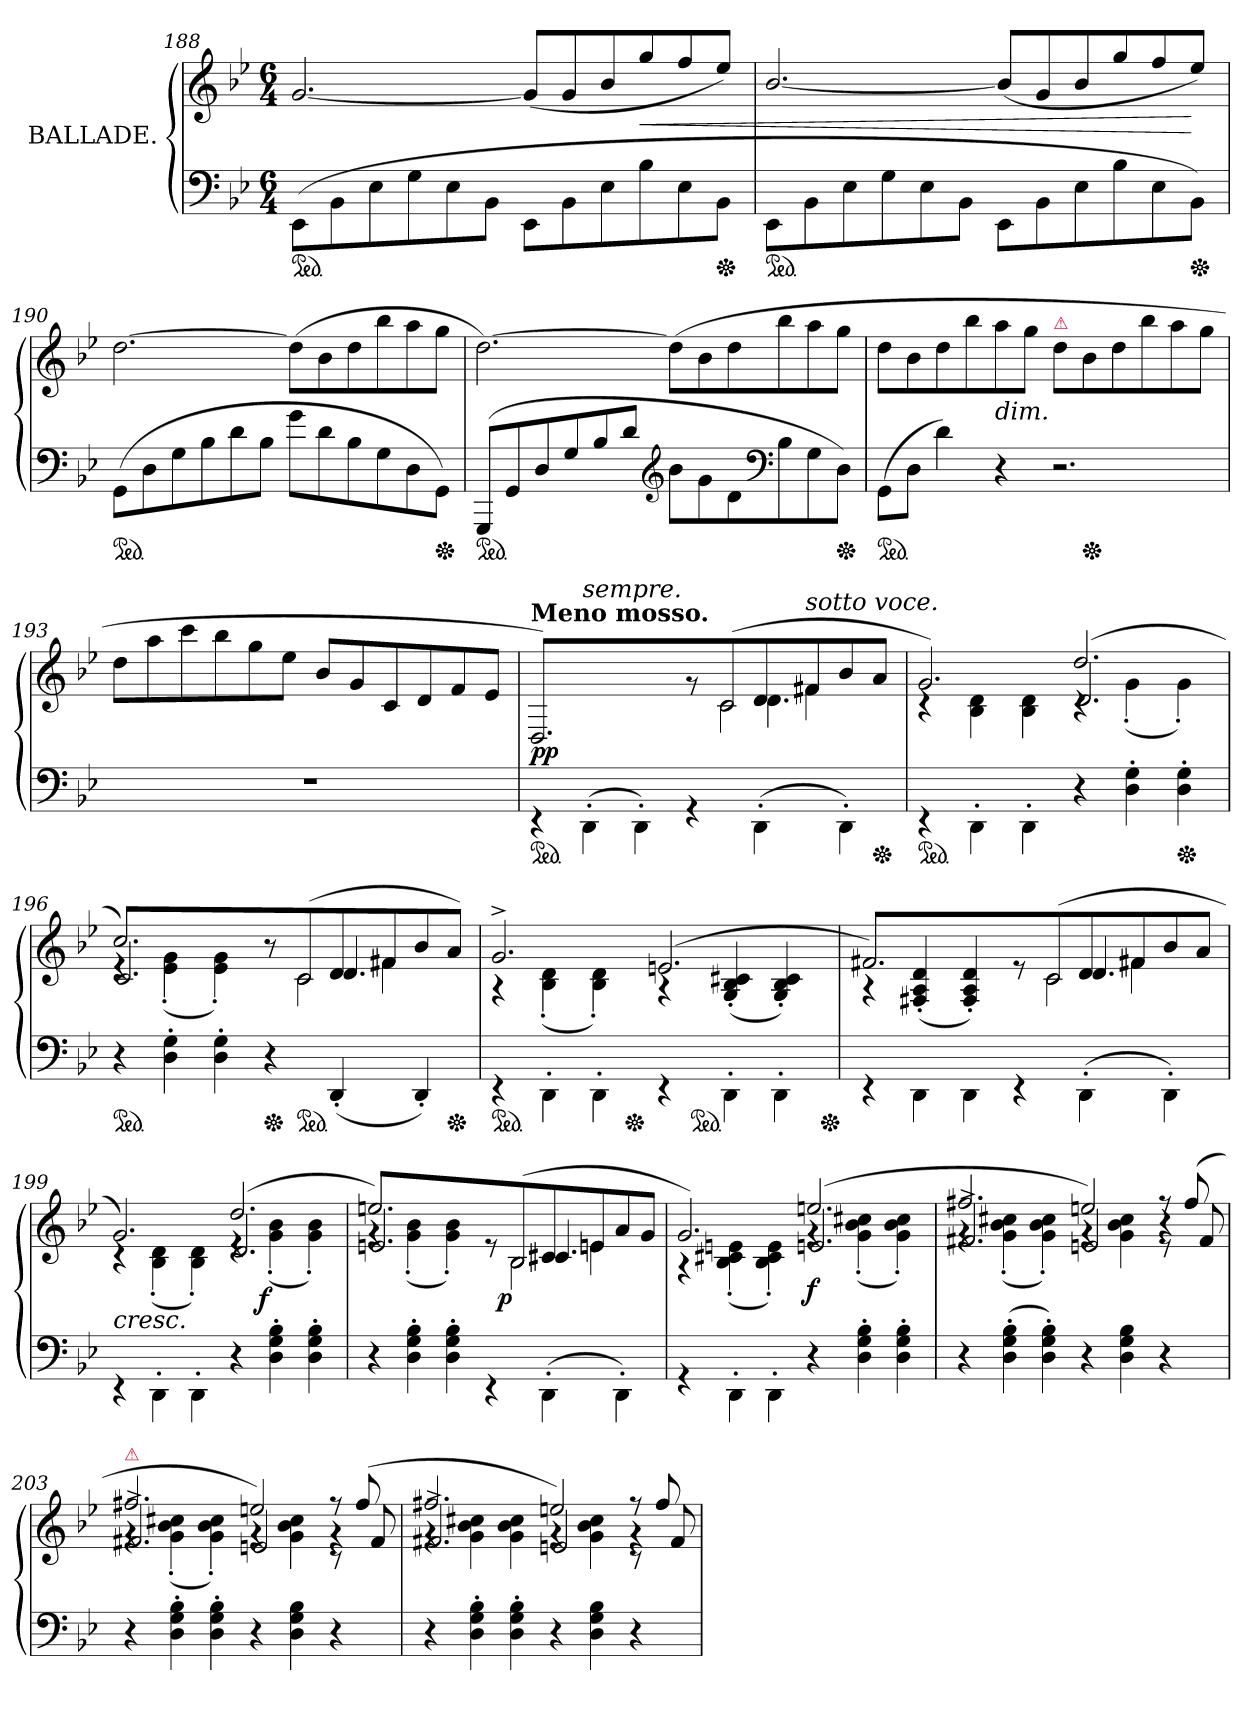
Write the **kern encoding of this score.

**kern	**kern	**dynam
*part1	*part1	*part1
*staff2	*staff1	*staff1/2
*I"BALLADE.	*	*
*clefF4	*clefG2	*
*k[b-e-]	*k[b-e-]	*
*g:	*g:	*
*M6/4	*M6/4	*
*ped	*	*
=188	=188	=188
(>8EE-\L	[2.g	.
8BB-	.	.
8E-	.	.
8G	.	.
8E-	.	.
8BB-J	.	.
8EE-\L	(<8g/L]	.
8BB-	8g	.
8E-	8b-	.
8B-	8gg	<
8E-	8ff	.
*Xped	*	*
8BB-J	8ee-J)	.
=189	=189	=189
*ped	*	*
8EE-\L	[2.b-/	.
8BB-	.	.
8E-	.	.
8G	.	.
8E-	.	.
8BB-J	.	.
8EE-\L	(<8b-/L]	.
8BB-	8g	.
8E-	8b-	.
8B-	8gg	.
8E-	8ff	.
*Xped	*	*
8BB-J)	8ee-J)	[
=190	=190	=190
*ped	*	*
(>8GGL	[2.dd	.
8D	.	.
8G	.	.
8B-	.	.
8d	.	.
8B-J	.	.
8gL	(>8ddL]	.
8d	8b-	.
8B-	8dd	.
8G	8bb-	.
8D	8aa	.
*Xped	*	*
8GGJ)	8ggJ	.
=191	=191	=191
!LO:TX:a:i:t=riten	!	!
*ped	*	*
(>8GGGL	[2.dd)	.
8GG	.	.
8D	.	.
8G	.	.
8B-	.	.
8dJ	.	.
*clefG2	*	*
8b-L	(>8ddL]	.
8g	8b-	.
8d	8dd	.
*clefF4	*	*
8B-	8bb-	.
8G	8aa	.
*Xped	*	*
8DJ)	8ggJ	.
=192	=192	=192
*ped	*	*
(>8GG\L	8ddL	.
8DJ	8b-	.
4d)	8dd	.
.	8bb-	.
!	!LO:TX:c:i:t=dim.	!
4r	8aa	.
.	8ggJ	.
!	!LO:TX:a:i:color=crimson:t=⚠	!
2.r	8ddL	.
*Xped	*	*
.	8b-	.
.	8dd	.
.	8bb-	.
.	8aa	.
.	8ggJ	.
=193	=193	=193
1.rF	8ddL	.
.	8aa	.
.	8ccc	.
.	8bb-	.
.	8gg	.
.	8ee-J	.
.	8b-L	.
.	8g	.
.	8c	.
.	8d	.
.	8f	.
.	8e-J	.
=194	=194	=194
*	*^	*
*	*	*^	*
*	*	*	*^	*
!	!LO:TX:a:B:t=Meno mosso.	!	!	!	!
*	*	*	*	*^	*
*ped	*	*	*	*	*	*
4rEE	2.D/)	2ryy	2.ryy	2.ryy	4ryy	pp
!	!	!	!	!	!LO:TX:a:i:t=sempre.	!
(>4DD'>\	.	.	.	.	1ryy	.
4DD'>\)	.	4ryy	.	.	.	.
4rGG	8rg	8ryy	4ryy	4.ryy	.	.
!	!LO:N:vis=2	!	!	!	!	!
.	(>8c	2c\	.	.	.	.
(>4DD'>\	8d	.	4.d\	.	.	.
!	!LO:TX:a:i:t=sotto voce.	!	!	!	!	!
.	8f#X	.	.	4f#X	.	.
4DD'>\)	8b-	.	.	.	4ryy	.
*Xped	*	*	*	*	*	*
.	8aJ	8ryy	8ryy	8ryy	.	.
*	*	*	*v	*v	*v	*
=195	=195	=195	=195	=195
*ped	*	*	*	*
4rEE	2.g)	4rc	2.ryy	.
4DD'>\	.	4B- 4d	.	.
4DD'>\	.	4B- 4d	.	.
4r	(>2.dd	4rc	2.d/	.
4D'>\ 4G'>\	.	(>4g'>	.	.
*Xped	*	*	*	*
4D'>\ 4G'>\	.	4g'>)	.	.
=196	=196	=196	=196	=196
*	*	*	*^	*
*ped	*	*	*	*	*
4r	2.cc)	4re	2.c/	2.ryy	.
4D'>\ 4G'>\	.	(>4e-'>\ 4g'>\	.	.	.
4D'>\ 4G'>\	.	4e-'>\ 4g'>\)	.	.	.
*Xped	*	*	*	*	*
4r	8r	8ryy	4ryy	4.ryy	.
!	!LO:N:vis=2	!	!	!	!
*ped	*	*	*	*	*
.	(<8c	2c\	.	.	.
(<4DD'<	8d	.	4.d	.	.
.	8f#X	.	.	4f#X	.
4DD'<)	8b-	.	.	.	.
*Xped	*	*	*	*	*
.	8aJ)	8ryy	8ryy	8ryy	.
=197	=197	=197	=197	=197	=197
*ped	*	*	*	*	*
4rEE	2.g^>	4rA	2ryy	2..ryy	.
4DD'>\	.	(>4B-'> 4d'>	.	.	.
4DD'>\	.	4B-'> 4d'>)	8ryy	.	.
*Xped	*	*	*	*	*
.	.	.	2..ryy	.	.
4rEE	(>2.en	4rA	.	.	.
*ped	*	*	*	*	*
.	.	.	.	2ryy	.
4DD'>\	.	(>4G'</ 4B-'</ 4c#X'</	.	.	.
4DD'>\	.	4G'</ 4B-'</ 4c#'</)	.	.	.
.	.	.	.	8ryy	.
*Xped	*	*	*	*	*
=198	=198	=198	=198	=198	=198
4rEE	2.f#X)	4rA	2.ryy	2.ryy	.
4DD\	.	(>4F#X'</ 4A'</ 4d'</	.	.	.
4DD\	.	4F#'</ 4A'</ 4d'</)	.	.	.
4rEE	8re	8ryy	4ryy	4.ryy	.
!	!LO:N:vis=2	!	!	!	!
.	(>8c	2c\	.	.	.
(>4DD'\	8d	.	4.d	.	.
.	8f#X	.	.	4f#X	.
4DD'\)	8b-	.	.	.	.
.	8aJ	8ryy	8ryy	8ryy	.
=199	=199	=199	=199	=199	=199
!	!LO:TX:c:i:t=cresc.	!	!	!	!
*	*	*	*v	*v	*
4rEE	2.g/)	4rc	2.ryy	.
4DD'\	.	(>4B-'> 4d'>	.	.
4DD'\	.	4B-'> 4d'>)	.	.
4r	(>2.dd	4re	2.d/	.
!	!	!	!	!LO:DY:rj
4D'\ 4G'\ 4B-'\	.	(>4g'> 4b-'>	.	f
4D'\ 4G'\ 4B-'\	.	4g'> 4b-'>)	.	.
=200	=200	=200	=200	=200
*	*	*	*^	*
4r	2.een)	4rg	2.en/	2.ryy	.
4D'\ 4G'\ 4B-'\	.	(>4g'>\ 4b-'>\	.	.	.
4D'\ 4G'\ 4B-'\	.	4g'>\ 4b-'>\)	.	.	.
4rEE	8re	8ryy	4ryy	4.ryy	.
!	!LO:N:vis=2	!	!	!	!LO:DY:rj
.	(>8B-	2B-\	.	.	p
(>4DD'\	8c#X	.	4.c#X	.	.
.	8en	.	.	4en	.
4DD'\)	8a	.	.	.	.
.	8gJ	8ryy	8ryy	8ryy	.
*	*	*	*v	*v	*
=201	=201	=201	=201	=201
4rGG	2.g)	4rA	2.ryy	.
4DD'\	.	(>4B-'> 4c#X'> 4en'>	.	.
4DD'\	.	4B-'> 4c#'> 4e'>)	.	.
4r	(>2.een	4rg	2.en/	f
4D'\ 4G'\ 4B-'\	.	(>4g'> 4b-'> 4cc#X'>	.	.
4D'\ 4G'\ 4B-'\	.	4g'> 4b-'> 4cc#'>)	.	.
=202	=202	=202	=202	=202
4r	2.ff#X	4rg	2.f#X^>/	.
(>4D' 4G' 4B-'	.	(>4g'> 4b-'> 4cc#X'>	.	.
4D' 4G' 4B-')	.	4g'> 4b-'> 4cc#'>)	.	.
4r	2een)	4rg	2en/	.
4D\ 4G\ 4B-\	.	4g 4b- 4cc#	.	.
4r	8rff	4r	8re	.
.	(>8ff#	.	8f#/	.
=203	=203	=203	=203	=203
!	!LO:TX:a:i:color=crimson:t=⚠	!	!	!
4r	2.ff#X	4rg	2.f#X^>/	.
4D'\ 4G'\ 4B-'\	.	(>4g'> 4b-'> 4cc#X'>	.	.
4D'\ 4G'\ 4B-'\	.	4g'> 4b-'> 4cc#'>)	.	.
4r	2een)	4rg	2en/	.
4D\ 4G\ 4B-\	.	4g 4b- 4cc#	.	.
4r	8rff	4rg	8rc	.
.	(>8ff#	.	8f#/	.
=204	=204	=204	=204	=204
4r	2.ff#X	4rg	2.f#X^>/	.
4D'\ 4G'\ 4B-'\	.	4g 4b- 4cc#X	.	.
4D'\ 4G'\ 4B-'\	.	4g 4b- 4cc#	.	.
4r	2een)	4rg	2en/	.
4D\ 4G\ 4B-\	.	4g 4b- 4cc#	.	.
4r	8rff	4rg	8rc	.
.	8ff#	.	8f#/	.
*	*v	*v	*v	*
=	=	=
*-	*-	*-
